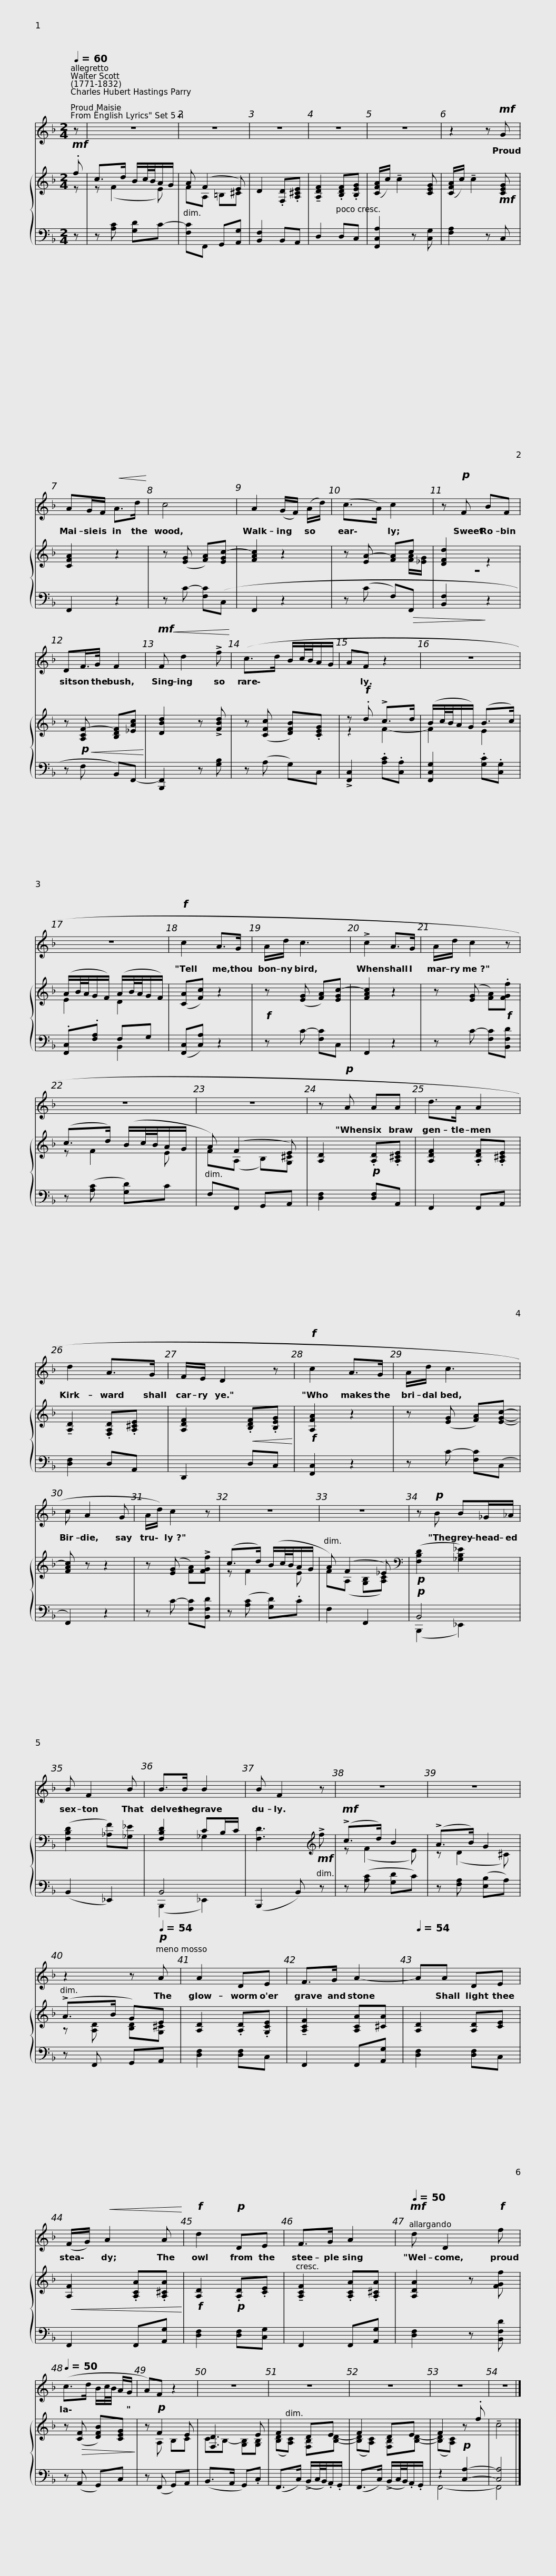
X:1
%%score 1 { ( 2 3 ) | ( 4 5 ) }
L:1/8
Q:1/4=60
M:2/4
I:linebreak $
K:F
V:1 treble
V:2 treble
V:3 treble
V:4 bass
V:5 bass
V:1
 z | z4 | z4 | z4 | z4 | %5
 z4 | z2 z!mf! G | AG/F/!<(! A>d!<)! | c4 |$ A2 (G/F/) (A/d/) | %10
 (c>A) c2 | z!p! F BF | DF/>G/ F2 |!mf!!<(! F d2 !>!f!<)! | (c>d B/c/4B/4A/G/ |$ %15
 AF z2 | z4 | z4 |!f! c2 A>G | A/d/ c3 | %20
 !>!c2 A>G | A/d/ c2 z |$ z4 | z4 | z!p! A AA | %25
 d>A A2 | d2 A>G | F/E/ D2 z |!f! c2 A>G |$ A/d/ c3 | %30
 c A2 G | A/d/) c2 z | z4 | z4 | z!p! B B_G/_A/ | %35
 B F2 B |$ B>B B2 | B F2 z | z4 | z4 | %40
 z2 z!p![Q:1/4=54] A | A2 DE | F>G A2- |$[Q:1/4=54][Q:1/4=54] AA DE | (F/G/)!<(! A2 A!<)! | %45
!f! d2!p! DE | F>G A2 |!mf![Q:1/4=50] d D2!f! f |$[Q:1/4=50][Q:1/4=50] (c>d B/c/4B/4 A/G/ | A)F z2 | %50
 z4 | z4 | z4 | z4 | z4 |] %55
V:2
!mf! .f | c>d B/c/4B/4A/G/ | A (F2 E) | D2 .[F,D].[A,^CE] | !tenuto![A,DF]2 .[B,DF].[B,EG] | %5
 ([CFA]/c/) !tenuto!c2 [CEG] | ([CFA]/c/) !tenuto!c2!mf! [CEG] | [CFA]2 z2 | z ([EG] [FA])[EGc]- |$ [FAc]2 z2 | %10
 z [EA]- [FA]c | [DFd]2 z2 | z!p!!<(! [A,CF]- [B,DF][_EAc]!<)! | [DBd]2 z !>![FBd] | z ([CFc] [DFB]).[CEG] |$ %15
 z!f! .d !>!c>d | (B/c/4B/4A/G/) (B>c) | (A/B/4A/4G/F/) (A/B/4A/4G/F/) | ([CA][Fc]) z2 |!f! z ([EG] [FA])[EGc]- | %20
 [FAc]2 z2 | z ([EG] [FA])!f!.[FGf] |$ (c>d) (B/c/4B/4A/G/ | A) (F2 E) | [A,D]2!p! .[A,D].[A,^CE] | %25
 [A,DF]2 .[A,DF].[A,^CE] | !tenuto![A,D]2 .[F,A,D].[A,^CE] | [A,DF]2!<(! .[B,DF].[B,EG]!<)! |!f! [A,FA]2 z2 |$ z ([EG] [FA])[EGc]- | %30
 [FAc] z z2 | z ([EG] [FA])!>![FGf] | (c>d) (B/c/4B/4A/G/ | A) (F2 _E) |[K:bass]!p! ([F,B,D]2 [_G,B,_E]2) | %35
 ([F,B,D]2 [_A,F])[_G,_E] |$ [F,B,D]2 CB,/C/ | [F,D]3[K:treble]!mf! !>!f |!mf! (!>!c>d) B2 | (!>!A>B) G2 | %40
 (!>!A>B G)E | [A,D]2 .[A,D].[G,CE] | !tenuto![A,CF]2 [A,CA][^CA] |$ [A,D]2 [A,D][CE] |!<(! [A,F]2 .[A,CA].[A,^CA]!<)! | %45
!f! [A,D]2!p! .[A,D].[CE] | !tenuto![A,CF]2 .[A,CA].[A,^CA] | [A,DA]2 z [FGf] |$ z!>(! ([CF] [DFB])[CEG]!>)! | z!p! F2 E | %50
 [F,D]3 E | F2 DE | F2 DE | F2 z .f | !tenuto!c4 |] %55
V:3
 z | z (F2 E) | FA, =B,^C | x4 | x4 | %5
 x4 | x4 | x4 | x4 |$ x4 | %10
 z x2 [FA]/[_EG]/ | z4 | x4 | x4 | x4 |$ %15
 z2 F2- | F2 E2 | E2 D2 | x4 | x4 | %20
 x4 | x4 |$ z F2 E | F(A, B,)[G,^C] | x4 | %25
 x4 | x4 | x4 | x4 |$ x4 | %30
 x4 | x4 | z F2 E | F(A, [G,B,][A,C]) |[K:bass] x4 | %35
 x4 |$ x2 _G,2 | x2 x[K:treble] x | z (F2 E) | z (D2 ^C) | %40
 z [A,D] [B,D][G,^C] | x4 | x4 |$ x4 | x4 | %45
 x4 | x4 | x4 |$ x4 | z A, B,C | %50
 CB,- [G,B,][G,B,] | ([B,D][A,C]) [F,B,][B,D]- | ([B,D][A,C]) [F,B,][B,D]- | ([B,D][A,C]) z x | x4 |] %55
V:4
 z | z [A,C] [G,D]C- | [F,C]F,, G,,[A,,G,] | [B,,F,]2 B,,A,, | D,2 D,C, | %5
 [F,,C,A,]2 z [C,G,] | [F,A,]2 z C, | F,,2 z2 | z C- [F,C](C, |$ F,,2 z2 | %10
 z (C F,)!>(!F,, | [B,,F,]2!>)! z2 | z F, B,,)F,,- | [B,,,F,,]2 z [G,B,] | z (A, G,)C, |$ %15
 !>![F,,C,]2 .[A,C].[C,A,] | [F,,C,G,]2 .[G,C].[C,G,] | .[F,,C,].[F,A,] F,G, | ([F,,C,][C,A,]) z2 | z C- [F,C]C,- | %20
 F,,2 z2 | z C- [F,C][B,,F,D] |$ z ([A,C] [G,D])C | F,F,, G,,A,, | [D,F,]2 [D,F,]A,, | %25
 F,,2 F,,A,, | [D,F,]2 D,A,, | D,,2 D,C, | [F,,C,]2 z2 |$ z C- [F,C](C, | %30
 F,,2) z2 | z C- [F,C][B,,F,D] | z ([A,C] [G,D]).C | F,2 F,,2 |!p! B,,4 | %35
 (B,,2 _E,,2) |$ B,,4 | (B,,,2 B,,) z | z ([A,C] [G,D]C) | z [F,A,] ([E,B,]A,) | %40
 z F,, G,,A,, | [D,F,]2 [D,F,]C, | F,,2 F,,[A,,G,] |$ [D,F,]2 [D,F,]C, | F,,2 F,,[A,,G,] | %45
 [D,F,]2 [D,F,][C,G,] | F,,2 F,,[A,,G,] | [D,F,]2 z [B,,F,D] |$ z (A,, G,,)C, | z (F,, G,,)A,, | %50
 (B,,>A,, G,,).C, | (F,,>C,) (!>!B,,/C,/4B,,/4).A,,/.G,,/ | (F,,>C,) (!>!B,,/C,/4B,,/4).A,,/.G,,/ | z2!p! [C,A,]2- | [C,A,]4 |] %55
V:5
 x | x4 | x4 | x4 | x4 | %5
 x4 | x4 | x4 | x4 |$ x4 | %10
 x4 | x4 | x4 | x4 | x4 |$ %15
 x4 | x4 | x2 B,,2 | x4 | x4 | %20
 x4 | x4 |$ x4 | x4 | x4 | %25
 x4 | x4 | x4 | x4 |$ x4 | %30
 x4 | x4 | x4 | x4 | (B,,,2 _E,,2) | %35
 x4 |$ (B,,,2 _E,,2) | x4 | x4 | x4 | %40
 x4 | x4 | x4 |$ x4 | x4 | %45
 x4 | x4 | x4 |$ x4 | x4 | %50
 x4 | x4 | x4 | F,,4- | F,,4 |] %55
